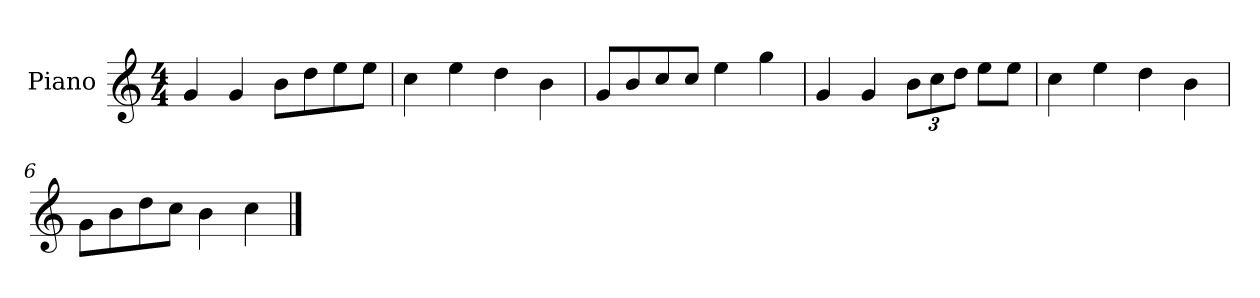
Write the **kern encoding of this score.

**kern
*part1
*staff1
*I"Piano
*I'P-no
*clefG2
*k[]
*M4/4
*MM90
=1
4g/
4g/
8b\L
8dd\
8ee\
8ee\J
=2
4cc\
4ee\
4dd\
4b\
=3
8g/L
8b/
8cc/
8cc/J
4ee\
4gg\
=4
4g/
4g/
*Xbrackettup
12b\L
12cc\
12dd\J
8ee\L
8ee\J
=5
4cc\
4ee\
4dd\
4b\
=6
8g\L
8b\
8dd\
8cc\J
4b\
4cc\
==
*-
